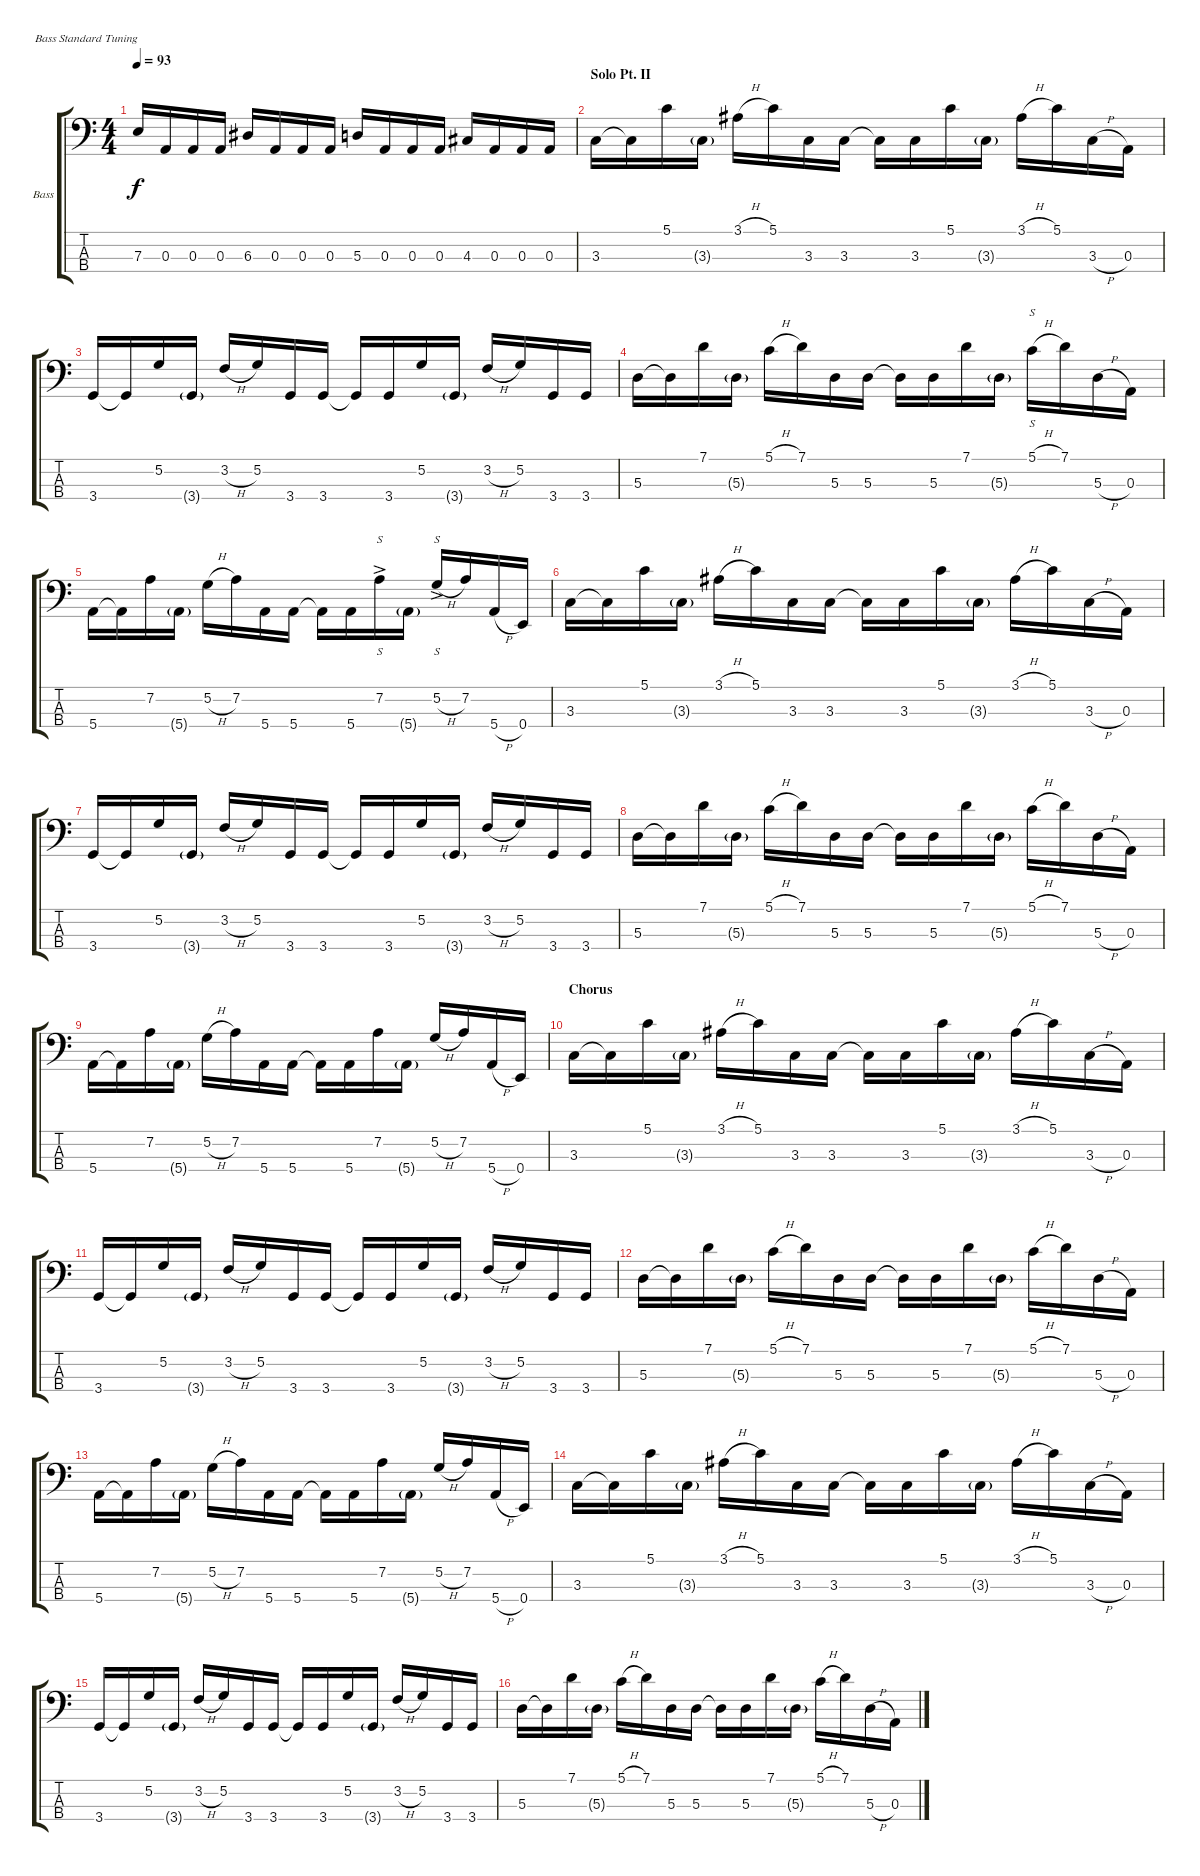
\defaultSystemsLayout 4
\bracketExtendMode groupsimilarinstruments
\firstSystemTrackNameOrientation horizontal
\otherSystemsTrackNameOrientation horizontal
\track ("Bass" "Bass") {instrument electricbassfinger}
\staff {score tabs}
\tuning (G2 D2 A1 E1)
\ts (4 4)
\tempo 93
\clef f4
\ks c
7.3.16{dy f} 0.3.16 0.3.16 0.3.16 6.3.16 0.3.16 0.3.16 0.3.16 5.3.16 0.3.16 0.3.16 0.3.16 4.3.16 0.3.16 0.3.16 0.3.16 |
\section ("" "Solo Pt. II")
3.3.16 3.3{t}.16 5.1.16 3.3{g}.16 3.1{h}.16 5.1.16 3.3.16 3.3.16 3.3{t}.16 3.3.16 5.1.16 3.3{g}.16 3.1{h}.16 5.1.16 3.3{h}.16 0.3.16 |
3.4.16 3.4{t}.16 5.2.16 3.4{g}.16 3.2{h}.16 5.2.16 3.4.16 3.4.16 3.4{t}.16 3.4.16 5.2.16 3.4{g}.16 3.2{h}.16 5.2.16 3.4.16 3.4.16 |
5.3.16 5.3{t}.16 7.1.16 5.3{g}.16 5.1{h}.16 7.1.16 5.3.16 5.3.16 5.3{t}.16 5.3.16 7.1.16 5.3{g}.16 5.1{h}.16{s} 7.1.16 5.3{h}.16 0.3.16 |
5.4.16 5.4{t}.16 7.2.16 5.4{g}.16 5.2{h}.16 7.2.16 5.4.16 5.4.16 5.4{t}.16 5.4.16 7.2{ac}.16{s} 5.4{g}.16 5.2{h ac}.16{s} 7.2.16 5.4{h}.16 0.4.16 |
3.3.16 3.3{t}.16 5.1.16 3.3{g}.16 3.1{h}.16 5.1.16 3.3.16 3.3.16 3.3{t}.16 3.3.16 5.1.16 3.3{g}.16 3.1{h}.16 5.1.16 3.3{h}.16 0.3.16 |
3.4.16 3.4{t}.16 5.2.16 3.4{g}.16 3.2{h}.16 5.2.16 3.4.16 3.4.16 3.4{t}.16 3.4.16 5.2.16 3.4{g}.16 3.2{h}.16 5.2.16 3.4.16 3.4.16 |
5.3.16 5.3{t}.16 7.1.16 5.3{g}.16 5.1{h}.16 7.1.16 5.3.16 5.3.16 5.3{t}.16 5.3.16 7.1.16 5.3{g}.16 5.1{h}.16 7.1.16 5.3{h}.16 0.3.16 |
5.4.16 5.4{t}.16 7.2.16 5.4{g}.16 5.2{h}.16 7.2.16 5.4.16 5.4.16 5.4{t}.16 5.4.16 7.2.16 5.4{g}.16 5.2{h}.16 7.2.16 5.4{h}.16 0.4.16 |
\section ("" "Chorus")
3.3.16 3.3{t}.16 5.1.16 3.3{g}.16 3.1{h}.16 5.1.16 3.3.16 3.3.16 3.3{t}.16 3.3.16 5.1.16 3.3{g}.16 3.1{h}.16 5.1.16 3.3{h}.16 0.3.16 |
3.4.16 3.4{t}.16 5.2.16 3.4{g}.16 3.2{h}.16 5.2.16 3.4.16 3.4.16 3.4{t}.16 3.4.16 5.2.16 3.4{g}.16 3.2{h}.16 5.2.16 3.4.16 3.4.16 |
5.3.16 5.3{t}.16 7.1.16 5.3{g}.16 5.1{h}.16 7.1.16 5.3.16 5.3.16 5.3{t}.16 5.3.16 7.1.16 5.3{g}.16 5.1{h}.16 7.1.16 5.3{h}.16 0.3.16 |
5.4.16 5.4{t}.16 7.2.16 5.4{g}.16 5.2{h}.16 7.2.16 5.4.16 5.4.16 5.4{t}.16 5.4.16 7.2.16 5.4{g}.16 5.2{h}.16 7.2.16 5.4{h}.16 0.4.16 |
3.3.16 3.3{t}.16 5.1.16 3.3{g}.16 3.1{h}.16 5.1.16 3.3.16 3.3.16 3.3{t}.16 3.3.16 5.1.16 3.3{g}.16 3.1{h}.16 5.1.16 3.3{h}.16 0.3.16 |
3.4.16 3.4{t}.16 5.2.16 3.4{g}.16 3.2{h}.16 5.2.16 3.4.16 3.4.16 3.4{t}.16 3.4.16 5.2.16 3.4{g}.16 3.2{h}.16 5.2.16 3.4.16 3.4.16 |
5.3.16 5.3{t}.16 7.1.16 5.3{g}.16 5.1{h}.16 7.1.16 5.3.16 5.3.16 5.3{t}.16 5.3.16 7.1.16 5.3{g}.16 5.1{h}.16 7.1.16 5.3{h}.16 0.3.16
